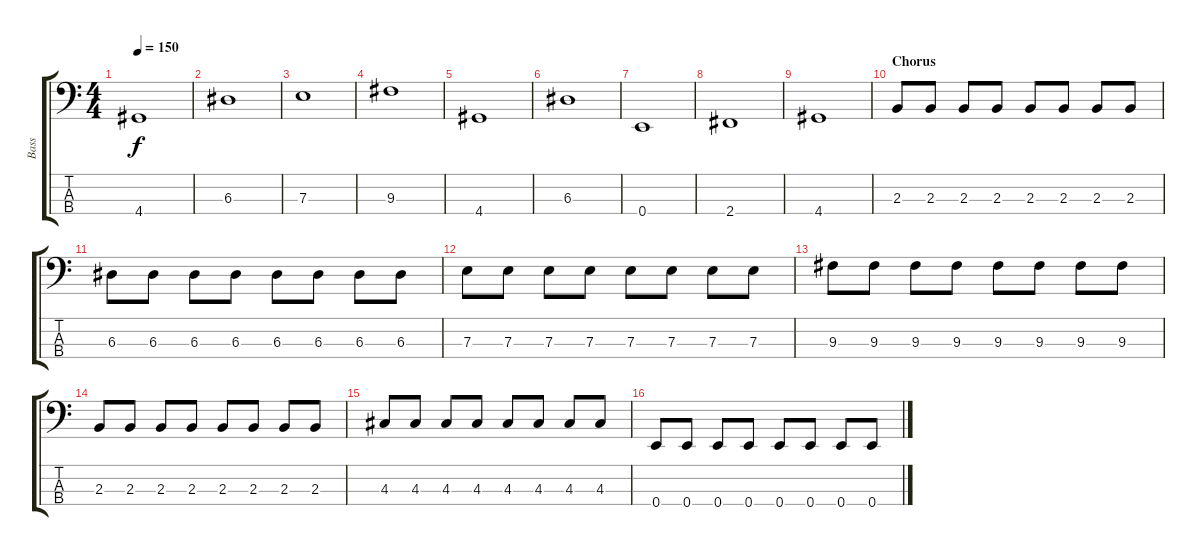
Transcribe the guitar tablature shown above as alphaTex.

\track ("Bass" "Bass") {instrument electricbassfinger}
\staff {score tabs}
\tuning (G2 D2 A1 E1) {hide}
\ts (4 4)
\tempo 150
\clef f4
\ks c
4.4.1{dy f} |
6.3.1 |
7.3.1 |
9.3.1 |
4.4.1 |
6.3.1 |
0.4.1 |
2.4.1 |
4.4.1 |
\section ("" "Chorus")
2.3.8 2.3.8 2.3.8 2.3.8 2.3.8 2.3.8 2.3.8 2.3.8 |
6.3.8 6.3.8 6.3.8 6.3.8 6.3.8 6.3.8 6.3.8 6.3.8 |
7.3.8 7.3.8 7.3.8 7.3.8 7.3.8 7.3.8 7.3.8 7.3.8 |
9.3.8 9.3.8 9.3.8 9.3.8 9.3.8 9.3.8 9.3.8 9.3.8 |
2.3.8 2.3.8 2.3.8 2.3.8 2.3.8 2.3.8 2.3.8 2.3.8 |
4.3.8 4.3.8 4.3.8 4.3.8 4.3.8 4.3.8 4.3.8 4.3.8 |
0.4.8 0.4.8 0.4.8 0.4.8 0.4.8 0.4.8 0.4.8 0.4.8
